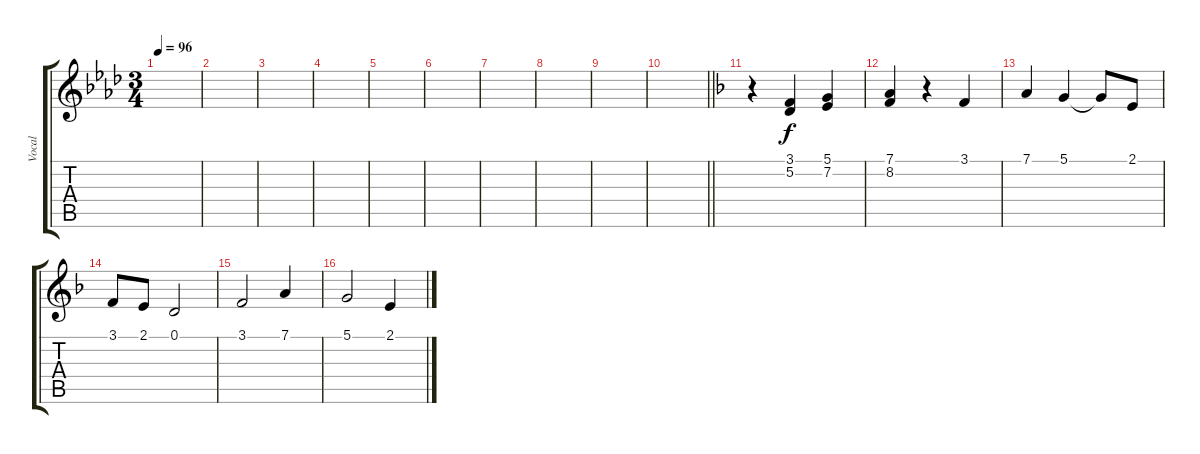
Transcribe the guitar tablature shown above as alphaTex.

\track ("Vocal" "Vocal") {instrument clarinet}
\staff {score tabs}
\tuning (D4 A3 F3 C3 G2 D2) {hide}
\ts (3 4)
\tempo 96
\clef g2
\ks fminor
|
|
|
|
|
|
|
|
|
\barLineRight lightlight
|
\ks dminor
r.4 (3.1 5.2).4 (5.1 7.2).4 |
(7.1 8.2).4 r.4 3.1.4 |
7.1.4 5.1.4 5.1{t}.8 2.1.8 |
3.1.8 2.1.8 0.1.2 |
3.1.2 7.1.4 |
5.1.2 2.1.4
